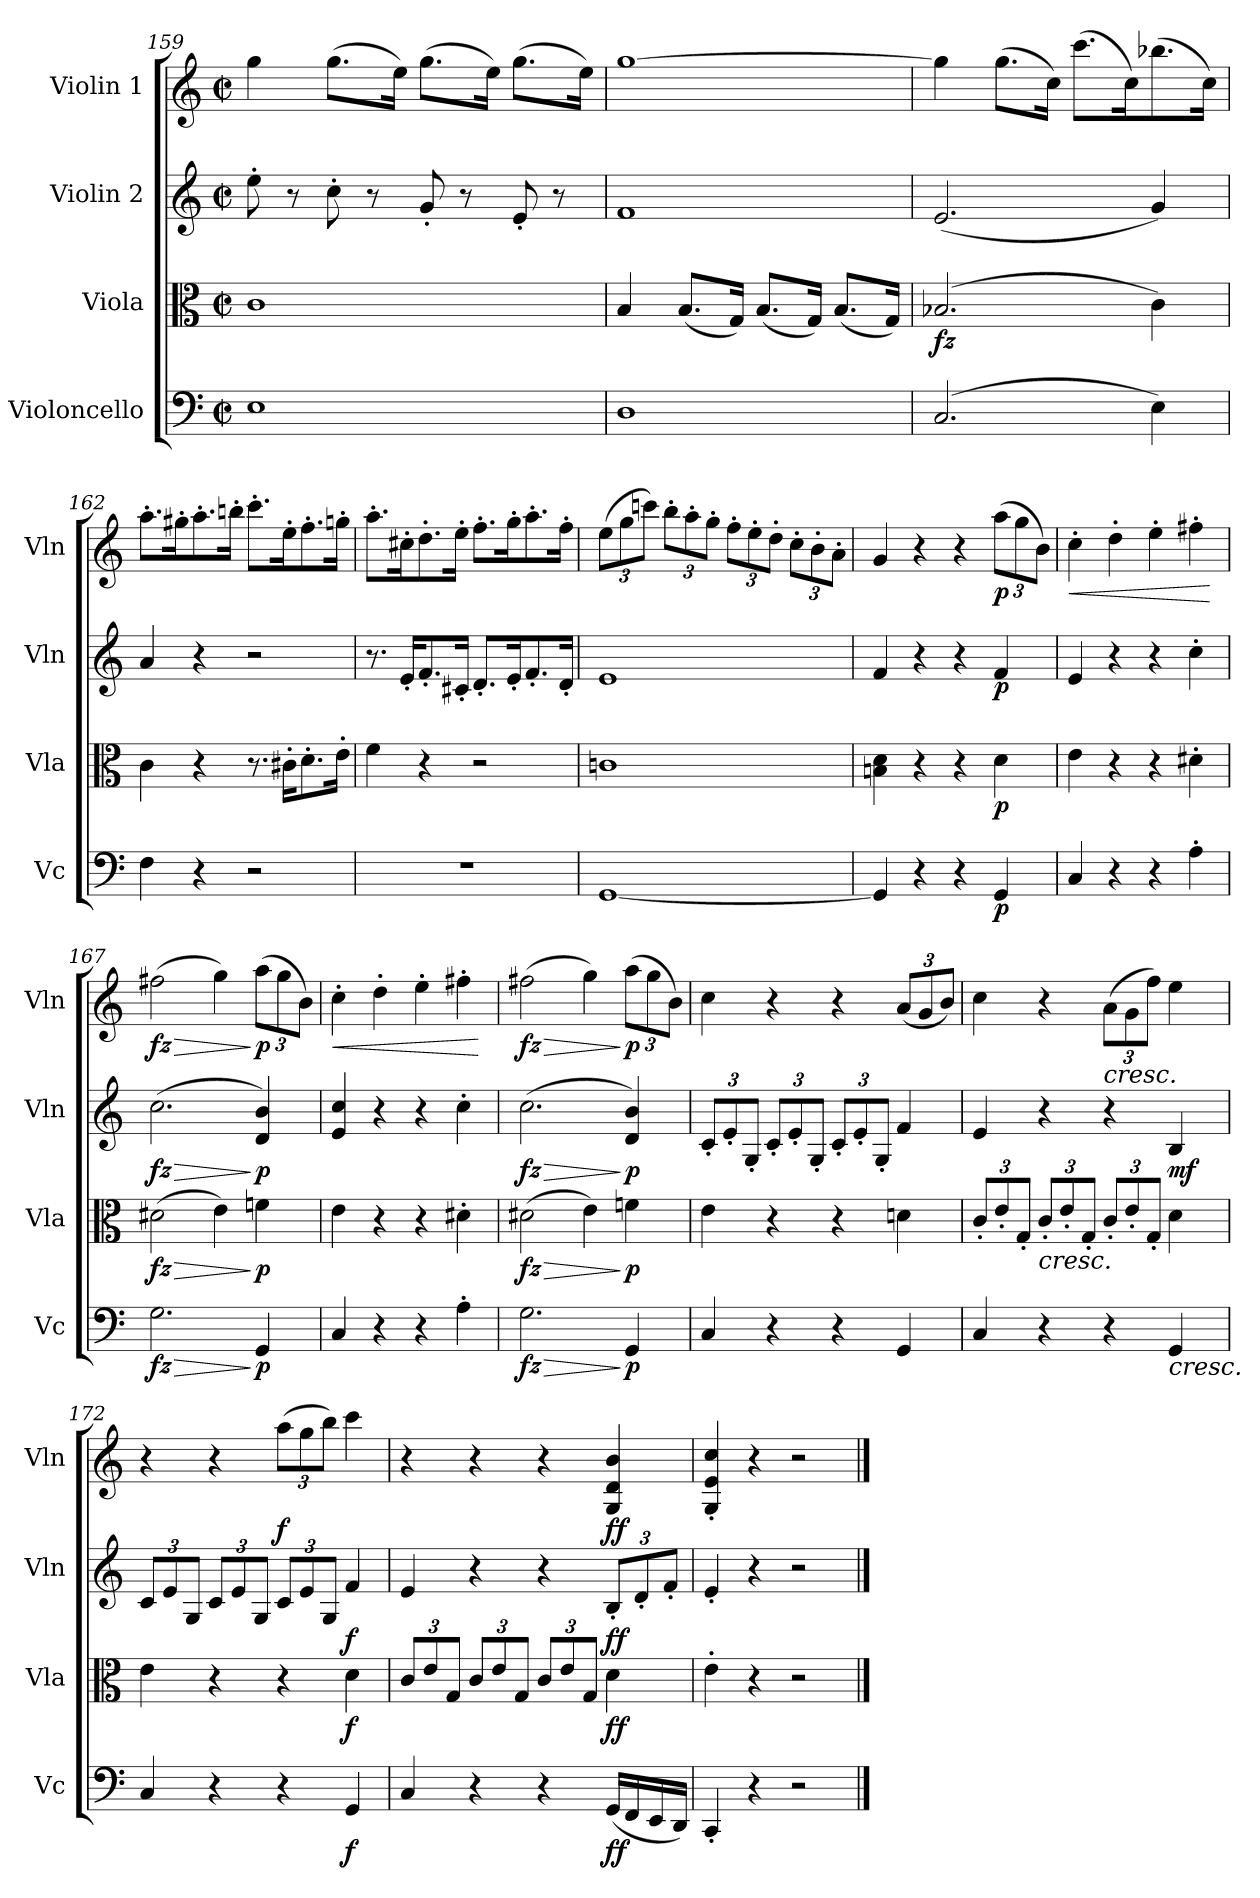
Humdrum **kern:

**kern	**dynam	**kern	**dynam	**kern	**dynam	**kern	**dynam
*part4	*part4	*part3	*part3	*part2	*part2	*part1	*part1
*staff4	*staff4	*staff3	*staff3	*staff2	*staff2	*staff1	*staff1
*I"Violoncello	*	*I"Viola	*	*I"Violin 2	*	*I"Violin 1	*
*I'Vc	*	*I'Vla	*	*I'Vln	*	*I'Vln	*
!!LO:LB:g=z
*clefF4	*	*clefC3	*	*clefG2	*	*clefG2	*
*k[]	*	*k[]	*	*k[]	*	*k[]	*
*M2/2	*	*M2/2	*	*M2/2	*	*M2/2	*
*met(c|)	*	*met(c|)	*	*met(c|)	*	*met(c|)	*
=159	=159	=159	=159	=159	=159	=159	=159
1E	.	1c	.	8ee'\	.	4gg\	.
.	.	.	.	8r	.	.	.
.	.	.	.	8cc'\	.	(8.gg\L	.
.	.	.	.	8r	.	.	.
.	.	.	.	.	.	16ee\Jk)	.
.	.	.	.	8g'/	.	(8.gg\L	.
.	.	.	.	8r	.	.	.
.	.	.	.	.	.	16ee\Jk)	.
.	.	.	.	8e'/	.	(8.gg\L	.
.	.	.	.	8r	.	.	.
.	.	.	.	.	.	16ee\Jk)	.
!!LO:LB:g=z
=160	=160	=160	=160	=160	=160	=160	=160
1D	.	4B/	.	1f	.	[1gg	.
.	.	(8.B/L	.	.	.	.	.
.	.	16G/Jk)	.	.	.	.	.
.	.	(8.B/L	.	.	.	.	.
.	.	16G/Jk)	.	.	.	.	.
.	.	(8.B/L	.	.	.	.	.
.	.	16G/Jk)	.	.	.	.	.
=161	=161	=161	=161	=161	=161	=161	=161
!	!	!	!LO:DY:b	!	!	!	!
(2.C/	.	(2.B-X/	fz	(2.e/	.	4gg\]	.
.	.	.	.	.	.	(8.gg\L	.
.	.	.	.	.	.	16cc\Jk)	.
.	.	.	.	.	.	(8.ccc\L	.
.	.	.	.	.	.	16cc\K)	.
4E\)	.	4c\)	.	4g/)	.	(8.bb-X\	.
.	.	.	.	.	.	16cc\Jk)	.
=162	=162	=162	=162	=162	=162	=162	=162
4F\	.	4c\	.	4a/	.	8.aa'\L	.
.	.	.	.	.	.	16gg#X'\K	.
4r	.	4r	.	4r	.	8.aa'\	.
.	.	.	.	.	.	16bbn'\Jk	.
2r	.	8.r	.	2r	.	8.ccc'\L	.
.	.	16c#X'\KL	.	.	.	16ee'\K	.
.	.	8.d'\	.	.	.	8.ff'\	.
.	.	16e'\Jk	.	.	.	16ggn'\Jk	.
=163	=163	=163	=163	=163	=163	=163	=163
1r	.	4f\	.	8.r	.	8.aa'\L	.
.	.	.	.	16e'/KL	.	16cc#X'\K	.
.	.	4r	.	8.f'/	.	8.dd'\	.
.	.	.	.	16c#X'/Jk	.	16ee'\Jk	.
.	.	2r	.	8.d'/L	.	8.ff'\L	.
.	.	.	.	16e'/K	.	16gg'\K	.
.	.	.	.	8.f'/	.	8.aa'\	.
.	.	.	.	16d'/Jk	.	16ff'\Jk	.
!!LO:LB:g=z
=164	=164	=164	=164	=164	=164	=164	=164
*	*	*	*	*	*	*Xbrackettup	*
[1GG	.	1cn	.	1e	.	(12ee\L	.
.	.	.	.	.	.	12gg\	.
.	.	.	.	.	.	12cccn\J)	.
.	.	.	.	.	.	12bb'\L	.
.	.	.	.	.	.	12aa'\	.
.	.	.	.	.	.	12gg'\J	.
.	.	.	.	.	.	12ff'\L	.
.	.	.	.	.	.	12ee'\	.
.	.	.	.	.	.	12dd'\J	.
.	.	.	.	.	.	12cc'\L	.
.	.	.	.	.	.	12b'\	.
.	.	.	.	.	.	12a'\J	.
!!LO:PB:g=z
=165	=165	=165	=165	=165	=165	=165	=165
4GG/]	.	4Bn\ 4d\	.	4f/	.	4g/	.
4r	.	4r	.	4r	.	4r	.
4r	.	4r	.	4r	.	4r	.
!	!LO:DY:b	!	!LO:DY:b	!	!LO:DY:b	!	!LO:DY:b
4GG/	p	4d\	p	4f/	p	(12aa\L	p
.	.	.	.	.	.	12gg\	.
.	.	.	.	.	.	12b\J)	.
=166	=166	=166	=166	=166	=166	=166	=166
!	!	!	!	!	!	!	!LO:HP:b
4C/	.	4e\	.	4e/	.	4cc'\	<
4r	.	4r	.	4r	.	4dd'\	.
4r	.	4r	.	4r	.	4ee'\	.
4A'\	.	4d#X'\	.	4cc'\	.	4ff#X'\	.
.	.	.	.	.	.	.	[
=167	=167	=167	=167	=167	=167	=167	=167
!	!LO:HP:b	!	!LO:HP:b	!	!LO:HP:b	!	!LO:HP:b
!	!LO:DY:n=1:b	!	!LO:DY:n=1:b	!	!LO:DY:n=1:b	!	!LO:DY:n=1:b
2.G\	> fz	(2d#X\	> fz	(2.cc\	> fz	(2ff#X\	> fz
.	.	4e\)	.	.	.	4gg\)	.
!	!LO:DY:n=2:b	!	!LO:DY:n=2:b	!	!LO:DY:n=2:b	!	!LO:DY:n=2:b
4GG/	] p	4fn\	] p	4d/ 4b/)	] p	(12aa\L	] p
.	.	.	.	.	.	12gg\	.
.	.	.	.	.	.	12b\J)	.
=168	=168	=168	=168	=168	=168	=168	=168
!	!	!	!	!	!	!	!LO:HP:b
4C/	.	4e\	.	4e/ 4cc/	.	4cc'\	<
4r	.	4r	.	4r	.	4dd'\	.
4r	.	4r	.	4r	.	4ee'\	.
4A'\	.	4d#X'\	.	4cc'\	.	4ff#X'\	.
.	.	.	.	.	.	.	[
=169	=169	=169	=169	=169	=169	=169	=169
!	!LO:HP:b	!	!LO:HP:b	!	!LO:HP:b	!	!LO:HP:b
!	!LO:DY:n=1:b	!	!LO:DY:n=1:b	!	!LO:DY:n=1:b	!	!LO:DY:n=1:b
2.G\	> fz	(2d#X\	> fz	(2.cc\	> fz	(2ff#X\	> fz
.	.	4e\)	.	.	.	4gg\)	.
!	!LO:DY:n=2:b	!	!LO:DY:n=2:b	!	!LO:DY:n=2:b	!	!LO:DY:n=2:b
4GG/	] p	4fn\	] p	4d/ 4b/)	] p	(12aa\L	] p
.	.	.	.	.	.	12gg\	.
.	.	.	.	.	.	12b\J)	.
!!LO:LB:g=z
=170	=170	=170	=170	=170	=170	=170	=170
*	*	*	*	*Xbrackettup	*	*	*
4C/	.	4e\	.	12c'/L	.	4cc\	.
.	.	.	.	12e'/	.	.	.
.	.	.	.	12G'/J	.	.	.
4r	.	4r	.	12c'/L	.	4r	.
.	.	.	.	12e'/	.	.	.
.	.	.	.	12G'/J	.	.	.
4r	.	4r	.	12c'/L	.	4r	.
.	.	.	.	12e'/	.	.	.
.	.	.	.	12G'/J	.	.	.
4GG/	.	4dn\	.	4f/	.	(12a/L	.
.	.	.	.	.	.	12g/	.
.	.	.	.	.	.	12b/J)	.
!!LO:LB:g=z
=171	=171	=171	=171	=171	=171	=171	=171
*	*	*Xbrackettup	*	*	*	*	*
4C/	.	12c'/L	.	4e/	.	4cc\	.
.	.	12e'/	.	.	.	.	.
.	.	12G'/J	.	.	.	.	.
!	!	!LO:TX:b:i:t=cresc.	!	!	!	!	!
4r	.	12c'/L	.	4r	.	4r	.
.	.	12e'/	.	.	.	.	.
.	.	12G'/J	.	.	.	.	.
!	!	!	!	!	!	!LO:TX:b:i:t=cresc.	!
4r	.	12c'/L	.	4r	.	(12a\L	.
.	.	12e'/	.	.	.	12g\	.
.	.	12G'/J	.	.	.	12ff\J)	.
!LO:TX:b:i:t=cresc.	!	!	!	!	!	!	!
!	!	!	!	!	!LO:DY:b	!	!
4GG/	.	4d\	.	4B/	mf	4ee\	.
=172	=172	=172	=172	=172	=172	=172	=172
4C/	.	4e\	.	12c/L	.	4r	.
.	.	.	.	12e/	.	.	.
.	.	.	.	12G/J	.	.	.
4r	.	4r	.	12c/L	.	4r	.
.	.	.	.	12e/	.	.	.
.	.	.	.	12G/J	.	.	.
!	!	!	!	!	!	!	!LO:DY:b
4r	.	4r	.	12c/L	.	(12aa\L	f
.	.	.	.	12e/	.	12gg\	.
.	.	.	.	12G/J	.	12bb\J)	.
!	!LO:DY:b	!	!LO:DY:b	!	!LO:DY:b	!	!
4GG/	f	4d\	f	4f/	f	4ccc\	.
=173	=173	=173	=173	=173	=173	=173	=173
4C/	.	12c/L	.	4e/	.	4r	.
.	.	12e/	.	.	.	.	.
.	.	12G/J	.	.	.	.	.
4r	.	12c/L	.	4r	.	4r	.
.	.	12e/	.	.	.	.	.
.	.	12G/J	.	.	.	.	.
4r	.	12c/L	.	4r	.	4r	.
.	.	12e/	.	.	.	.	.
.	.	12G/J	.	.	.	.	.
!	!LO:DY:b	!	!LO:DY:b	!	!LO:DY:b	!	!LO:DY:b
(16GG/LL	ff	4d\	ff	12B'/L	ff	4G/ 4d/ 4b/	ff
16FF/	.	.	.	.	.	.	.
.	.	.	.	12d'/	.	.	.
16EE/	.	.	.	.	.	.	.
.	.	.	.	12f'/J	.	.	.
16DD/JJ)	.	.	.	.	.	.	.
=174	=174	=174	=174	=174	=174	=174	=174
4CC'/	.	4e'\	.	4e'/	.	4G/' 4e/' 4cc/'	.
4r	.	4r	.	4r	.	4r	.
2r	.	2r	.	2r	.	2r	.
==	==	==	==	==	==	==	==
*-	*-	*-	*-	*-	*-	*-	*-
